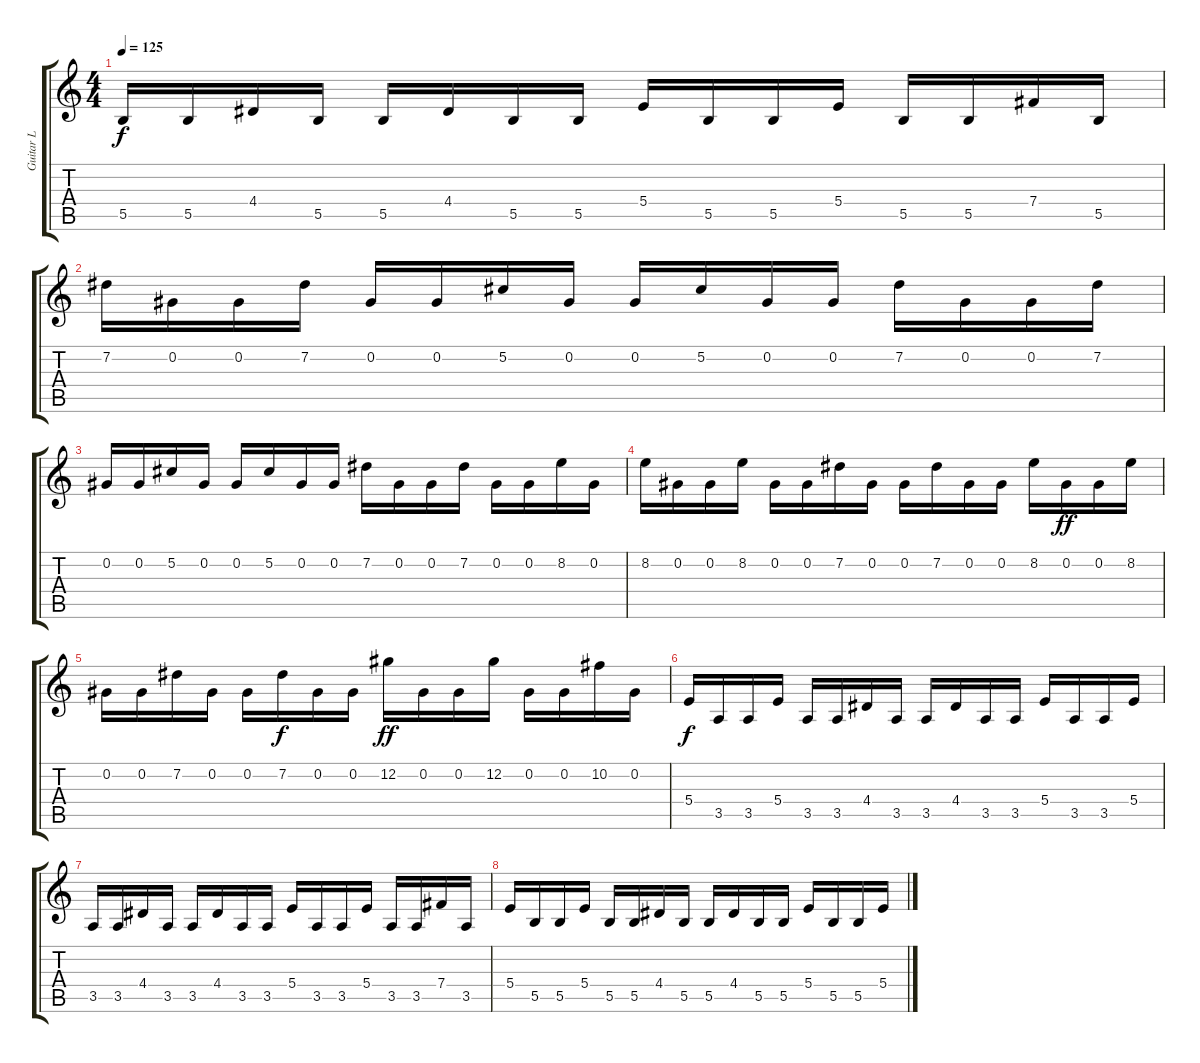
\track ("Guitar L" "Guitar L") {instrument distortionguitar}
\staff {score tabs}
\tuning (Db4 Ab3 E3 B2 Gb2 Db2) {hide}
\ts (4 4)
\tempo 125
\clef g2
\ks c
5.5.16{dy f} 5.5.16 4.4.16 5.5.16 5.5.16 4.4.16 5.5.16 5.5.16 5.4.16 5.5.16 5.5.16 5.4.16 5.5.16 5.5.16 7.4.16 5.5.16 |
7.2.16 0.2.16 0.2.16 7.2.16 0.2.16 0.2.16 5.2.16 0.2.16 0.2.16 5.2.16 0.2.16 0.2.16 7.2.16 0.2.16 0.2.16 7.2.16 |
0.2.16 0.2.16 5.2.16 0.2.16 0.2.16 5.2.16 0.2.16 0.2.16 7.2.16 0.2.16 0.2.16 7.2.16 0.2.16 0.2.16 8.2.16 0.2.16 |
8.2.16 0.2.16 0.2.16 8.2.16 0.2.16 0.2.16 7.2.16 0.2.16 0.2.16 7.2.16 0.2.16 0.2.16 8.2.16 0.2.16{dy ff} 0.2.16 8.2.16 |
0.2.16 0.2.16 7.2.16 0.2.16 0.2.16 7.2.16{dy f} 0.2.16 0.2.16 12.2.16{dy ff} 0.2.16 0.2.16 12.2.16 0.2.16 0.2.16 10.2.16 0.2.16 |
5.4.16{dy f} 3.5.16 3.5.16 5.4.16 3.5.16 3.5.16 4.4.16 3.5.16 3.5.16 4.4.16 3.5.16 3.5.16 5.4.16 3.5.16 3.5.16 5.4.16 |
3.5.16 3.5.16 4.4.16 3.5.16 3.5.16 4.4.16 3.5.16 3.5.16 5.4.16 3.5.16 3.5.16 5.4.16 3.5.16 3.5.16 7.4.16 3.5.16 |
5.4.16 5.5.16 5.5.16 5.4.16 5.5.16 5.5.16 4.4.16 5.5.16 5.5.16 4.4.16 5.5.16 5.5.16 5.4.16 5.5.16 5.5.16 5.4.16
